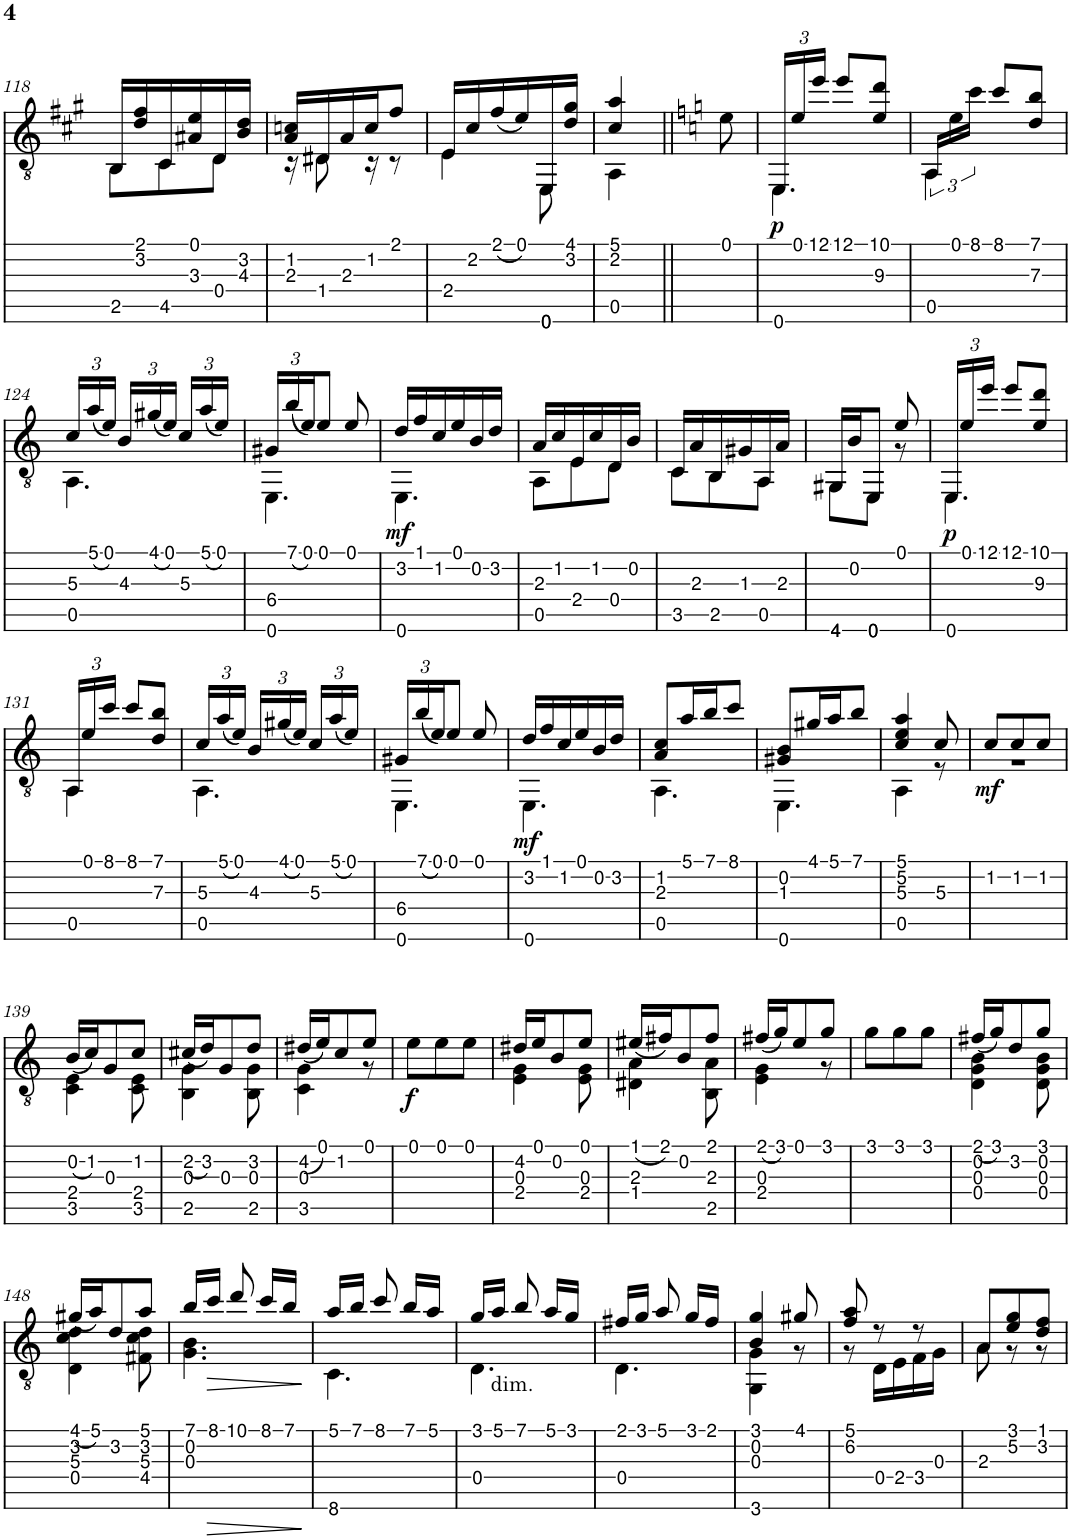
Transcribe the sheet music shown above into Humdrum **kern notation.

**kern	**kern	**dynam
*part1	*part1	*part1
*staff2	*staff1	*staff1/2
*I"Classical Guitar	*	*
!!LO:PB:g=z
*	*clefGv2	*
*k[f#c#g#]	*k[f#c#g#]	*
*A:	*A:	*
*M3/8	*M3/8	*
=118	=118	=118
*^	*^	*
16BBLL	8BBL	16BB/LL	8BB\L	.
16d\ 16f#\	.	16d/ 16f#/	.	.
16C#	8C#	16C#/	8C#\	.
16A#X\ 16e\	.	16A#X/ 16e/	.	.
16D	8DJ	16D/	8D\J	.
16B\ 16d\JJ	.	16B/ 16d/JJ	.	.
=119	=119	=119	=119	=119
16A\ 16cn\LL	16r	16A/ 16cn/LL	16r	.
16D#X	8D#	16D#X/	8D#\	.
16A	.	16A/	.	.
16cJ	16r	16c/J	16r	.
8f#J	8r	8f#/J	8r	.
=120	=120	=120	=120	=120
16ELL	4E	16E/LL	4E\	.
16c#	.	16c#/	.	.
16f#	.	(<16f#/	.	.
16e	.	16e/)	.	.
16EE	8EE	16EE/	8EE\	.
16d\ 16g#\JJ	.	16d/ 16g#/JJ	.	.
=121	=121	=121	=121	=121
4c# 4a	4AA	4c#/ 4a/	4AA\	.
*v	*v	*	*	*
*	*v	*v	*
=121X2||	=121X2||	=121X2||
*k[]	*k[]	*
*a:	*a:	*
8e	8e\	.
=122	=122	=122
*Xbrackettup	*Xbrackettup	*
*^	*^	*
!	!	!	!	!LO:DY:b
24EELL	4.EE	24EE/LL	4.EE\	p
24e	.	24e/	.	.
24eeJ	.	24ee/JJ	.	.
8ee	.	8ee/L	.	.
8e\ 8dd\J	.	8e/ 8dd/J	.	.
=123	=123	=123	=123	=123
*	*	*brackettup	*	*
24AALL	4.AA	24AA/LL	4.AA\	.
24e	.	24e\	.	.
24ccJ	.	24cc\JJ	.	.
8cc	.	8cc/L	.	.
8d\ 8b\J	.	8d/ 8b/J	.	.
!!LO:LB:g=z	!!
=124	=124	=124	=124	=124
*	*	*Xbrackettup	*	*
24cLL	4.AA	24c/LL	4.AA\	.
24a	.	(<24a/	.	.
24e	.	24e/JJ)	.	.
24B	.	24B/LL	.	.
24g#X	.	(<24g#X/	.	.
24e	.	24e/JJ)	.	.
24c	.	24c/LL	.	.
24a	.	(<24a/	.	.
24eJJ	.	24e/JJ)	.	.
=125	=125	=125	=125	=125
24G#XLL	4.EE	24G#X/LL	4.EE\	.
24b	.	(<24b/	.	.
24eJ	.	24e/J)	.	.
8e	.	8e/J	.	.
8eJ	.	8e/	.	.
=126	=126	=126	=126	=126
!	!	!	!	!LO:DY:b
16dLL	4.EE	16d/LL	4.EE\	mf
16f	.	16f/	.	.
16c	.	16c/	.	.
16e	.	16e/	.	.
16B	.	16B/	.	.
16dJJ	.	16d/JJ	.	.
=127	=127	=127	=127	=127
16ALL	8AAL	16A/LL	8AA\L	.
16c	.	16c/	.	.
16E	8E	16E/	8E\	.
16c	.	16c/	.	.
16D	8DJ	16D/	8D\J	.
16BJJ	.	16B/JJ	.	.
=128	=128	=128	=128	=128
16CLL	8CL	16C/LL	8C\L	.
16A	.	16A/	.	.
16BB	8BB	16BB/	8BB\	.
16G#X	.	16G#X/	.	.
16AA	8AAJ	16AA/	8AA\J	.
16AJJ	.	16A/JJ	.	.
=129	=129	=129	=129	=129
16GG#XLL	8GG#L	16GG#X/LL	8GG#\L	.
16BJ	.	16B/J	.	.
8EE	8EEJ	8EE/J	8EE\J	.
8eJ	8r	8e/	8r	.
=130	=130	=130	=130	=130
!	!	!	!	!LO:DY:b
24EELL	4.EE	24EE/LL	4.EE\	p
24e	.	24e/	.	.
24eeJ	.	24ee/JJ	.	.
8ee	.	8ee/L	.	.
8e\ 8dd\J	.	8e/ 8dd/J	.	.
!!LO:LB:g=z	!!
=131	=131	=131	=131	=131
24AALL	4.AA	24AA/LL	4.AA\	.
24e	.	24e/	.	.
24ccJ	.	24cc/JJ	.	.
8cc	.	8cc/L	.	.
8d\ 8b\J	.	8d/ 8b/J	.	.
=132	=132	=132	=132	=132
24cLL	4.AA	24c/LL	4.AA\	.
24a	.	(<24a/	.	.
24e	.	24e/JJ)	.	.
24B	.	24B/LL	.	.
24g#X	.	(<24g#X/	.	.
24e	.	24e/JJ)	.	.
24c	.	24c/LL	.	.
24a	.	(<24a/	.	.
24eJJ	.	24e/JJ)	.	.
=133	=133	=133	=133	=133
24G#XLL	4.EE	24G#X/LL	4.EE\	.
24b	.	(<24b/	.	.
24eJ	.	24e/J)	.	.
8e	.	8e/J	.	.
8eJ	.	8e/	.	.
=134	=134	=134	=134	=134
!	!	!	!	!LO:DY:b
16dLL	4.EE	16d/LL	4.EE\	mf
16f	.	16f/	.	.
16c	.	16c/	.	.
16e	.	16e/	.	.
16B	.	16B/	.	.
16dJJ	.	16d/JJ	.	.
=135	=135	=135	=135	=135
8A\ 8c\L	4.AA	8A/ 8c/L	4.AA\	.
16aL	.	16a/L	.	.
16bJ	.	16b/J	.	.
8ccJ	.	8cc/J	.	.
=136	=136	=136	=136	=136
8G#X\ 8B\L	4.EE	8G#X/ 8B/L	4.EE\	.
16g#XL	.	16g#X/L	.	.
16aJ	.	16a/J	.	.
8bJ	.	8b/J	.	.
=137	=137	=137	=137	=137
4c 4e 4a	4AA	4c/ 4e/ 4a/	4AA\	.
8c	8r	8c/	8r	.
=138	=138	=138	=138	=138
!	!	!	!	!LO:DY:b
8cL	4.r	8c/L	4.r	mf
8c	.	8c/	.	.
8cJ	.	8c/J	.	.
!!LO:LB:g=z	!!
=139	=139	=139	=139	=139
16BLL	4C 4E	(<16B/LL	4C\ 4E\	.
16cJ	.	16c/J)	.	.
8G	.	8G/	.	.
8cJ	8C 8E	8c/J	8C\ 8E\	.
=140	=140	=140	=140	=140
16c#XLL	4BB 4G	(<16c#X/LL	4BB\ 4G\	.
16dJ	.	16d/J)	.	.
8G	.	8G/	.	.
8dJ	8BB 8G	8d/J	8BB\ 8G\	.
=141	=141	=141	=141	=141
16d#XLL	4C 4G	(<16d#X/LL	4C\ 4G\	.
16eJ	.	16e/J)	.	.
8c	.	8c/	.	.
8eJ	8r	8e/J	8r	.
=142	=142	=142	=142	=142
!	!	!	!	!LO:DY:b
*v	*v	*	*	*
*	*v	*v	*
8eL	8e\L	f
8e	8e\	.
8eJ	8e\J	.
=143	=143	=143
*^	*^	*
16d#XLL	4E 4G	16d#X/LL	4E\ 4G\	.
16eJ	.	16e/J	.	.
8B	.	8B/	.	.
8eJ	8E 8G	8e/J	8E\ 8G\	.
=144	=144	=144	=144	=144
16e#XLL	4D#X 4A	(<16e#X/LL	4D#X\ 4A\	.
16f#XJ	.	16f#X/J)	.	.
8B	.	8B/	.	.
8f#J	8BB 8A	8f#/J	8BB\ 8A\	.
=145	=145	=145	=145	=145
16f#XLL	4E 4G	(<16f#X/LL	4E\ 4G\	.
16gJ	.	16g/J)	.	.
8e	.	8e/	.	.
8gJ	8r	8g/J	8r	.
*v	*v	*	*	*
*	*v	*v	*
=146	=146	=146
8gL	8g\L	.
8g	8g\	.
8gJ	8g\J	.
=147	=147	=147
*^	*^	*
16f#XLL	4D 4G 4B	(<16f#X/LL	4D\ 4G\ 4B\	.
16gJ	.	16g/J)	.	.
8d	.	8d/	.	.
8gJ	8D 8G 8B	8g/J	8D\ 8G\ 8B\	.
!!LO:LB:g=z	!!
=148	=148	=148	=148	=148
16g#XLL	4D 4c 4d	(<16g#X/LL	4D\ 4c\ 4d\	.
16aJ	.	16a/J)	.	.
8d	.	8d/	.	.
8aJ	8F#X 8c 8d	8a/J	8F#X\ 8c\ 8d\	.
=149	=149	=149	=149	=149
16bLL	4.G 4.B	16b/LL	4.G\ 4.B\	.
!	!	!	!	!LO:HP:b
16ccJ	.	16cc/JJ	.	>
8dd	.	8dd/	.	.
16ccL	.	16cc/LL	.	.
16bJJ	.	16b/JJ	.	.
*v	*v	*	*	*
*	*v	*v	*
.	.	]
=150	=150	=150
*^	*^	*
16aLL	4.C	16a/LL	4.C\	.
16bJ	.	16b/JJ	.	.
8cc	.	8cc/	.	.
16bL	.	16b/LL	.	.
16aJJ	.	16a/JJ	.	.
=151	=151	=151	=151	=151
16gLL	4.D	16g/LL	4.D\	.
!	!	!LO:TX:b:t=dim.	!	!
16aJ	.	16a/JJ	.	.
8b	.	8b/	.	.
16aL	.	16a/LL	.	.
16gJJ	.	16g/JJ	.	.
=152	=152	=152	=152	=152
16f#XLL	4.D	16f#X/LL	4.D\	.
16gJ	.	16g/JJ	.	.
8a	.	8a/	.	.
16gL	.	16g/LL	.	.
16f#JJ	.	16f#/JJ	.	.
=153	=153	=153	=153	=153
4B 4g	4GG 4G	4B/ 4g/	4GG\ 4G\	.
8g#X	8r	8g#X/	8r	.
=154	=154	=154	=154	=154
8f 8a	8r	8f/ 8a/	8r	.
8r	16DLL	8r	16D\LL	.
.	16E	.	16E\	.
8r	16F	8r	16F\	.
.	16GJJ	.	16G\JJ	.
=155	=155	=155	=155	=155
8AL	8A	8A/L	8A\	.
8e\ 8g\	8r	8e/ 8g/	8r	.
8d\ 8f\J	8r	8d/ 8f/J	8r	.
*v	*v	*	*	*
*	*v	*v	*
=	=	=
*-	*-	*-
